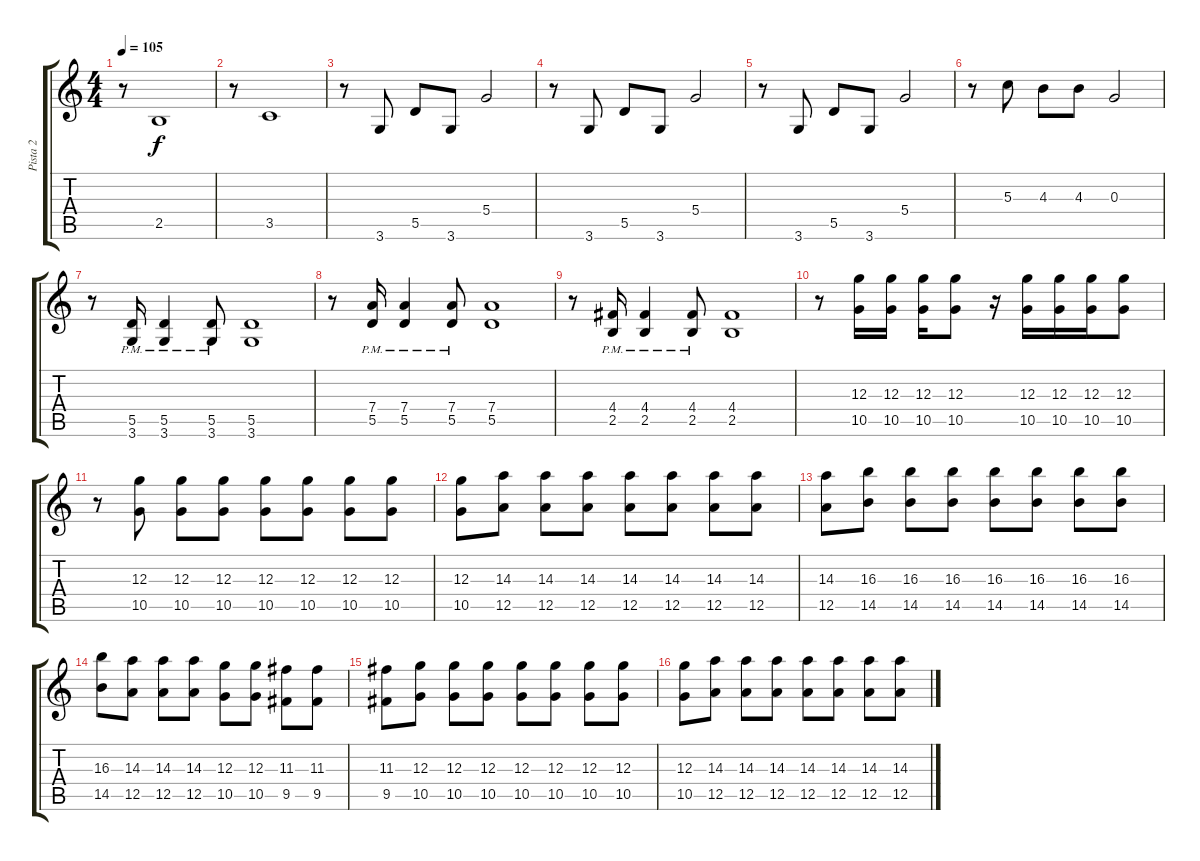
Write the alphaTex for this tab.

\track ("Pista 2" "Pista 2") {instrument overdrivenguitar}
\staff {score tabs}
\tuning (E4 B3 G3 D3 A2 E2) {hide}
\ts (4 4)
\tempo 105
\clef g2
\ks c
r.8{dy f} 2.5.1 |
r.8 3.5.1 |
r.8 3.6.8 5.5.8 3.6.8 5.4.2 |
r.8 3.6.8 5.5.8 3.6.8 5.4.2 |
r.8 3.6.8 5.5.8 3.6.8 5.4.2 |
r.8 5.3.8 4.3.8 4.3.8 0.3.2 |
r.8 (5.5{pm} 3.6{pm}).16 (5.5{pm} 3.6{pm}).4 (5.5{pm} 3.6{pm}).8 (5.5 3.6).1 |
r.8 (7.4{pm} 5.5{pm}).16 (7.4{pm} 5.5{pm}).4 (7.4{pm} 5.5{pm}).8 (7.4 5.5).1 |
r.8 (4.4{pm} 2.5{pm}).16 (4.4{pm} 2.5{pm}).4 (4.4{pm} 2.5{pm}).8 (4.4 2.5).1 |
r.8 (12.3 10.5).16 (12.3 10.5).16 (12.3 10.5).16 (12.3 10.5).8 r.16 (12.3 10.5).16 (12.3 10.5).16 (12.3 10.5).16 (12.3 10.5).8 |
r.8 (12.3 10.5).8 (12.3 10.5).8 (12.3 10.5).8 (12.3 10.5).8 (12.3 10.5).8 (12.3 10.5).8 (12.3 10.5).8 |
(12.3 10.5).8 (14.3 12.5).8 (14.3 12.5).8 (14.3 12.5).8 (14.3 12.5).8 (14.3 12.5).8 (14.3 12.5).8 (14.3 12.5).8 |
(14.3 12.5).8 (16.3 14.5).8 (16.3 14.5).8 (16.3 14.5).8 (16.3 14.5).8 (16.3 14.5).8 (16.3 14.5).8 (16.3 14.5).8 |
(16.3 14.5).8 (14.3 12.5).8 (14.3 12.5).8 (14.3 12.5).8 (12.3 10.5).8 (12.3 10.5).8 (11.3 9.5).8 (11.3 9.5).8 |
(11.3 9.5).8 (12.3 10.5).8 (12.3 10.5).8 (12.3 10.5).8 (12.3 10.5).8 (12.3 10.5).8 (12.3 10.5).8 (12.3 10.5).8 |
(12.3 10.5).8 (14.3 12.5).8 (14.3 12.5).8 (14.3 12.5).8 (14.3 12.5).8 (14.3 12.5).8 (14.3 12.5).8 (14.3 12.5).8
